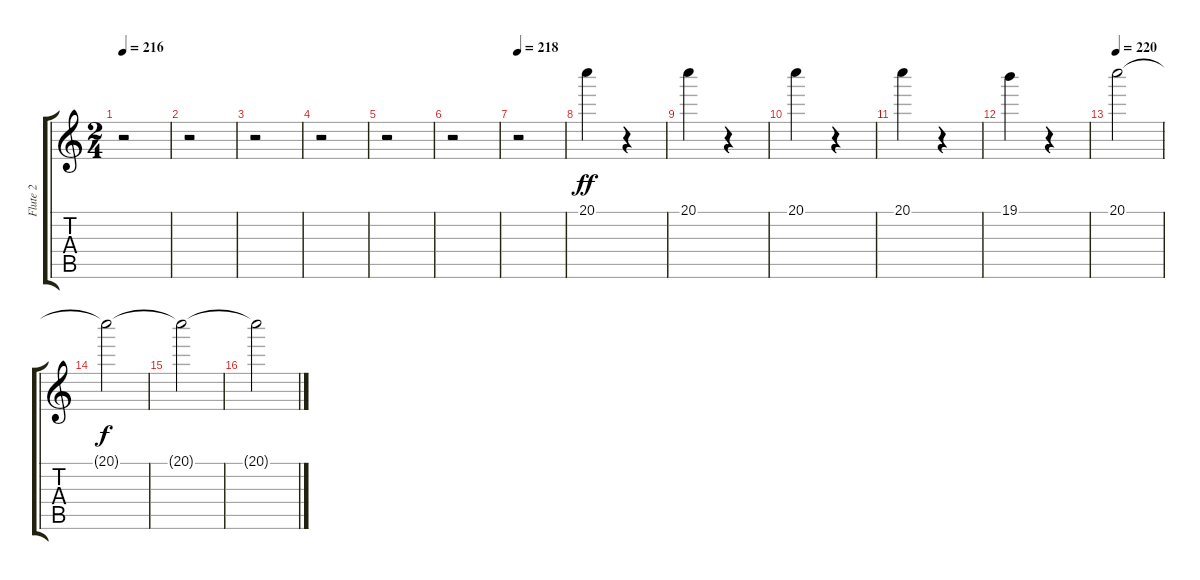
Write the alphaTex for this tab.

\track ("Flute 2" "Flute 2") {instrument acousticguitarnylon}
\staff {score tabs}
\tuning (E4 B3 G3 D3 A2 E2) {hide}
\ts (2 4)
\tempo 216
\clef g2
\ks c
r.2{dy ff} |
r.2 |
r.2 |
r.2 |
r.2 |
r.2 |
\tempo 218
r.2 |
20.1.4 r.4 |
20.1.4 r.4 |
20.1.4 r.4 |
20.1.4 r.4 |
19.1.4 r.4 |
\tempo 220
20.1.2 |
20.1{t}.2{dy f} |
20.1{t}.2 |
20.1{t}.2
